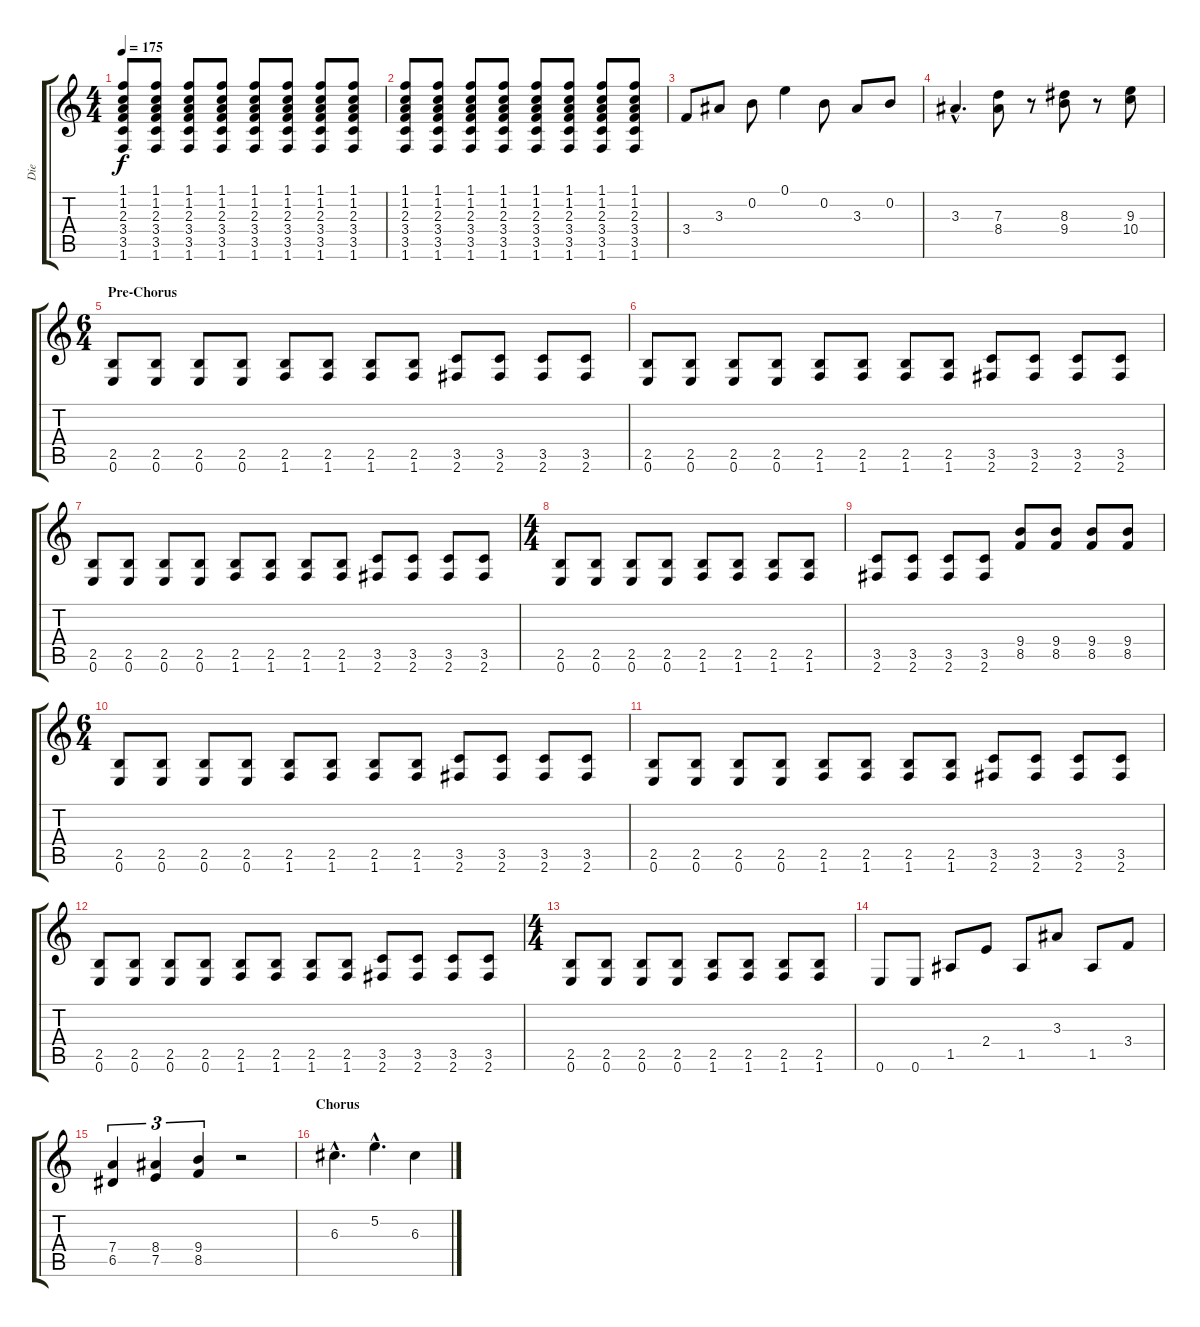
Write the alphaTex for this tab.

\track ("Die" "Die") {instrument distortionguitar}
\staff {score tabs}
\tuning (E4 B3 G3 D3 A2 E2) {hide}
\ts (4 4)
\tempo 175
\clef g2
\ks c
(1.1 1.2 2.3 3.4 3.5 1.6).8{dy f} (1.1 1.2 2.3 3.4 3.5 1.6).8 (1.1 1.2 2.3 3.4 3.5 1.6).8 (1.1 1.2 2.3 3.4 3.5 1.6).8 (1.1 1.2 2.3 3.4 3.5 1.6).8 (1.1 1.2 2.3 3.4 3.5 1.6).8 (1.1 1.2 2.3 3.4 3.5 1.6).8 (1.1 1.2 2.3 3.4 3.5 1.6).8 |
(1.1 1.2 2.3 3.4 3.5 1.6).8 (1.1 1.2 2.3 3.4 3.5 1.6).8 (1.1 1.2 2.3 3.4 3.5 1.6).8 (1.1 1.2 2.3 3.4 3.5 1.6).8 (1.1 1.2 2.3 3.4 3.5 1.6).8 (1.1 1.2 2.3 3.4 3.5 1.6).8 (1.1 1.2 2.3 3.4 3.5 1.6).8 (1.1 1.2 2.3 3.4 3.5 1.6).8 |
3.4.8{volume 14 balance 8 instrument acousticguitarsteel} 3.3.8 0.2.8 0.1.4 0.2.8 3.3.8 0.2.8 |
3.3{hac}.4{d} (7.3 8.4).8{volume 12 balance 14 instrument distortionguitar} r.8 (8.3 9.4).8 r.8 (9.3 10.4).8 |
\ts (6 4)
\section ("" "Pre-Chorus")
(2.5 0.6).8 (2.5 0.6).8 (2.5 0.6).8 (2.5 0.6).8 (2.5 1.6).8 (2.5 1.6).8 (2.5 1.6).8 (2.5 1.6).8 (3.5 2.6).8 (3.5 2.6).8 (3.5 2.6).8 (3.5 2.6).8 |
(2.5 0.6).8 (2.5 0.6).8 (2.5 0.6).8 (2.5 0.6).8 (2.5 1.6).8 (2.5 1.6).8 (2.5 1.6).8 (2.5 1.6).8 (3.5 2.6).8 (3.5 2.6).8 (3.5 2.6).8 (3.5 2.6).8 |
(2.5 0.6).8 (2.5 0.6).8 (2.5 0.6).8 (2.5 0.6).8 (2.5 1.6).8 (2.5 1.6).8 (2.5 1.6).8 (2.5 1.6).8 (3.5 2.6).8 (3.5 2.6).8 (3.5 2.6).8 (3.5 2.6).8 |
\ts (4 4)
(2.5 0.6).8 (2.5 0.6).8 (2.5 0.6).8 (2.5 0.6).8 (2.5 1.6).8 (2.5 1.6).8 (2.5 1.6).8 (2.5 1.6).8 |
(3.5 2.6).8 (3.5 2.6).8 (3.5 2.6).8 (3.5 2.6).8 (9.4 8.5).8 (9.4 8.5).8 (9.4 8.5).8 (9.4 8.5).8 |
\ts (6 4)
(2.5 0.6).8 (2.5 0.6).8 (2.5 0.6).8 (2.5 0.6).8 (2.5 1.6).8 (2.5 1.6).8 (2.5 1.6).8 (2.5 1.6).8 (3.5 2.6).8 (3.5 2.6).8 (3.5 2.6).8 (3.5 2.6).8 |
(2.5 0.6).8 (2.5 0.6).8 (2.5 0.6).8 (2.5 0.6).8 (2.5 1.6).8 (2.5 1.6).8 (2.5 1.6).8 (2.5 1.6).8 (3.5 2.6).8 (3.5 2.6).8 (3.5 2.6).8 (3.5 2.6).8 |
(2.5 0.6).8 (2.5 0.6).8 (2.5 0.6).8 (2.5 0.6).8 (2.5 1.6).8 (2.5 1.6).8 (2.5 1.6).8 (2.5 1.6).8 (3.5 2.6).8 (3.5 2.6).8 (3.5 2.6).8 (3.5 2.6).8 |
\ts (4 4)
(2.5 0.6).8 (2.5 0.6).8 (2.5 0.6).8 (2.5 0.6).8 (2.5 1.6).8 (2.5 1.6).8 (2.5 1.6).8 (2.5 1.6).8 |
0.6.8 0.6.8 1.5.8 2.4.8 1.5.8 3.3.8 1.5.8 3.4.8 |
(7.4 6.5).4{tu (3 2)} (8.4 7.5).4{tu (3 2)} (9.4 8.5).4{tu (3 2)} r.2 |
\section ("" "Chorus")
6.3{hac}.4{d volume 16 balance 14 instrument acousticguitarsteel} 5.2{hac}.4{d} 6.3.4
